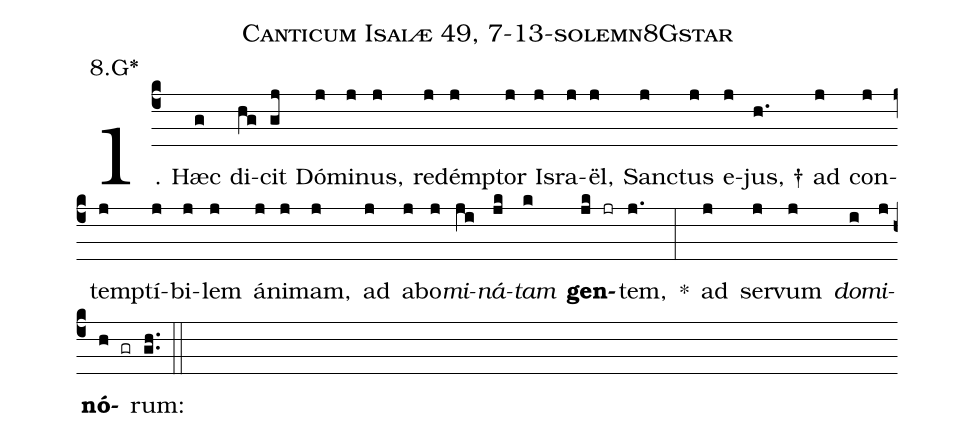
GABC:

name: Canticum Isaiæ 49, 7-13-solemn8Gstar;
annotation: 8.G*;
%%
(c4)1. Hæc(g) di(hg)cit(gj) Dó(j)mi(j)nus,(j) red(j)émp(j)tor(j) Is(j)ra(j)ël,(j) Sanc(j)tus(j) e(j)jus, †(h.) ad(j) con(j)temp(j)tí(j)bi(j)lem(j) á(j)ni(j)mam,(j) ad(j) ab(j)o(j)<i>mi</i>(ji)<i>ná</i>(jk)<i>tam</i>(k) <b>gen</b>(jk jr)tem,(j.) *(:) ad(j) ser(j)vum(j) <i>do</i>(i)<i>mi</i>(j)<b>nó</b>(h gr)rum:(gh..) (::)
